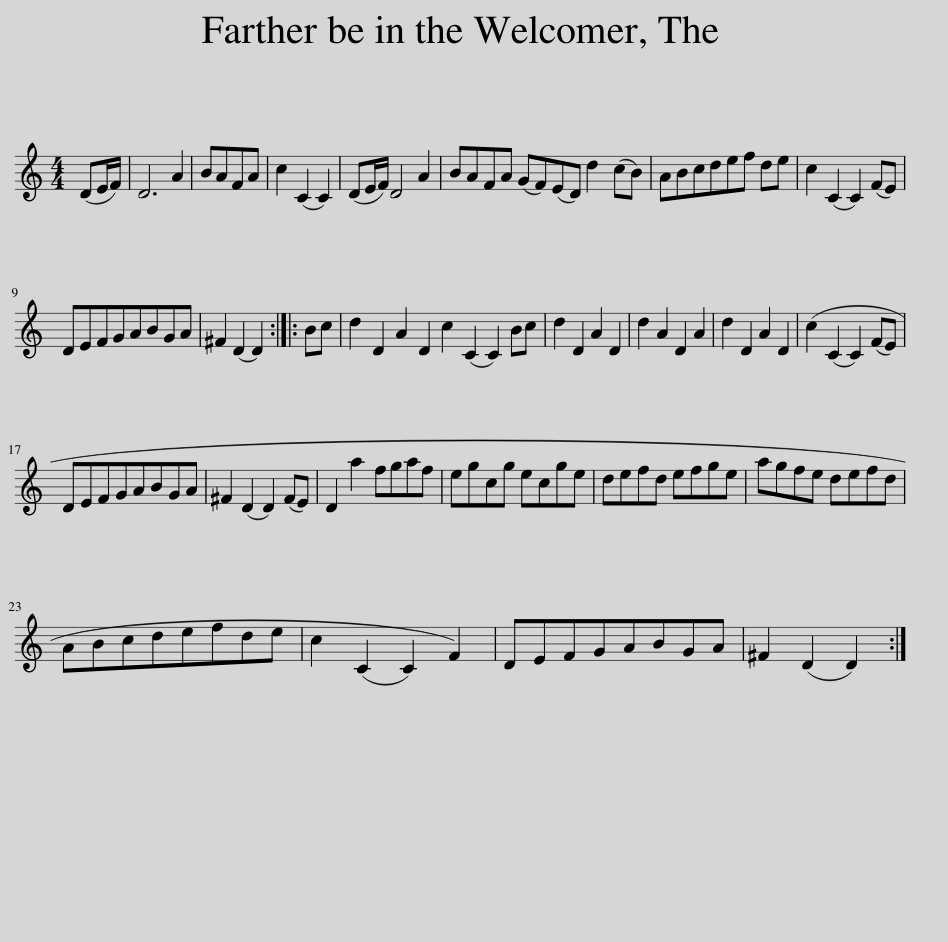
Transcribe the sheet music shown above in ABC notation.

X:1
L:1/8
M:4/4
I:linebreak $
K:C
V:1 treble
V:1
 (DE/F/) | D6 A2 | BAFA | c2 (C2 C2) | (DE/F/) D4 A2 | %5
 BAFA (GF)(ED) d2 (cB) | ABcdef de | c2 (C2 C2) (FE) |$ DEFGABGA | ^F2 (D2 D2) :: %10
 Bc | d2 D2 A2 D2 c2 (C2 C2) Bc | d2 D2 A2 D2 | d2 A2 D2 A2 | d2 D2 A2 D2 | %15
 (c2 (C2 C2) (FE) |$ DEFGABGA | ^F2 (D2 D2) (FE) | D2 a2 fgaf | egcg ecge | %20
 defd efge | agfe defd |$ ABcdefde | c2 (C2 C2) F2) | DEFGABGA | %25
 ^F2 (D2 D2) :| %26
